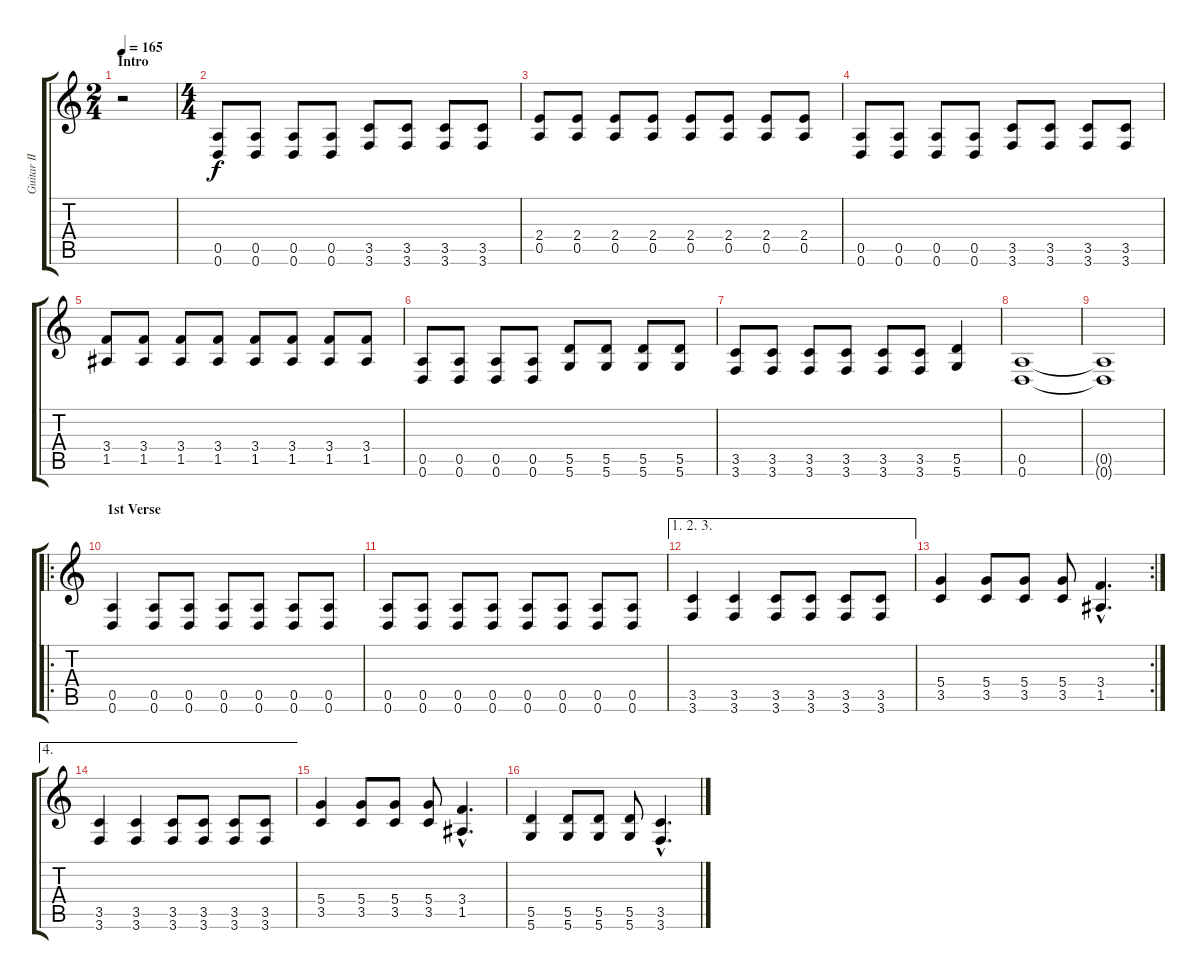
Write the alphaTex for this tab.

\track ("Guitar II" "Guitar II") {instrument distortionguitar}
\staff {score tabs}
\tuning (E4 B3 G3 D3 A2 D2) {hide}
\ts (2 4)
\section ("" "Intro")
\tempo 165
\clef g2
\ks c
r.2{dy f instrument distortionguitar} |
\ts (4 4)
(0.5 0.6).8 (0.5 0.6).8 (0.5 0.6).8 (0.5 0.6).8 (3.5 3.6).8 (3.5 3.6).8 (3.5 3.6).8 (3.5 3.6).8 |
(2.4 0.5).8 (2.4 0.5).8 (2.4 0.5).8 (2.4 0.5).8 (2.4 0.5).8 (2.4 0.5).8 (2.4 0.5).8 (2.4 0.5).8 |
(0.5 0.6).8 (0.5 0.6).8 (0.5 0.6).8 (0.5 0.6).8 (3.5 3.6).8 (3.5 3.6).8 (3.5 3.6).8 (3.5 3.6).8 |
(3.4 1.5).8 (3.4 1.5).8 (3.4 1.5).8 (3.4 1.5).8 (3.4 1.5).8 (3.4 1.5).8 (3.4 1.5).8 (3.4 1.5).8 |
(0.5 0.6).8 (0.5 0.6).8 (0.5 0.6).8 (0.5 0.6).8 (5.5 5.6).8 (5.5 5.6).8 (5.5 5.6).8 (5.5 5.6).8 |
(3.5 3.6).8 (3.5 3.6).8 (3.5 3.6).8 (3.5 3.6).8 (3.5 3.6).8 (3.5 3.6).8 (5.5 5.6).4 |
(0.5 0.6).1 |
(0.5{t} 0.6{t}).1 |
\ro
\section ("" "1st Verse")
(0.5 0.6).4 (0.5 0.6).8 (0.5 0.6).8 (0.5 0.6).8 (0.5 0.6).8 (0.5 0.6).8 (0.5 0.6).8 |
(0.5 0.6).8 (0.5 0.6).8 (0.5 0.6).8 (0.5 0.6).8 (0.5 0.6).8 (0.5 0.6).8 (0.5 0.6).8 (0.5 0.6).8 |
\ae (1 2 3)
(3.5 3.6).4 (3.5 3.6).4 (3.5 3.6).8 (3.5 3.6).8 (3.5 3.6).8 (3.5 3.6).8 |
\rc 2
(5.4 3.5).4 (5.4 3.5).8 (5.4 3.5).8 (5.4 3.5).8 (3.4{hac} 1.5{hac}).4{d} |
\ae 4
(3.5 3.6).4 (3.5 3.6).4 (3.5 3.6).8 (3.5 3.6).8 (3.5 3.6).8 (3.5 3.6).8 |
(5.4 3.5).4 (5.4 3.5).8 (5.4 3.5).8 (5.4 3.5).8 (3.4{hac} 1.5{hac}).4{d} |
(5.5 5.6).4 (5.5 5.6).8 (5.5 5.6).8 (5.5 5.6).8 (3.5{hac} 3.6{hac}).4{d}
